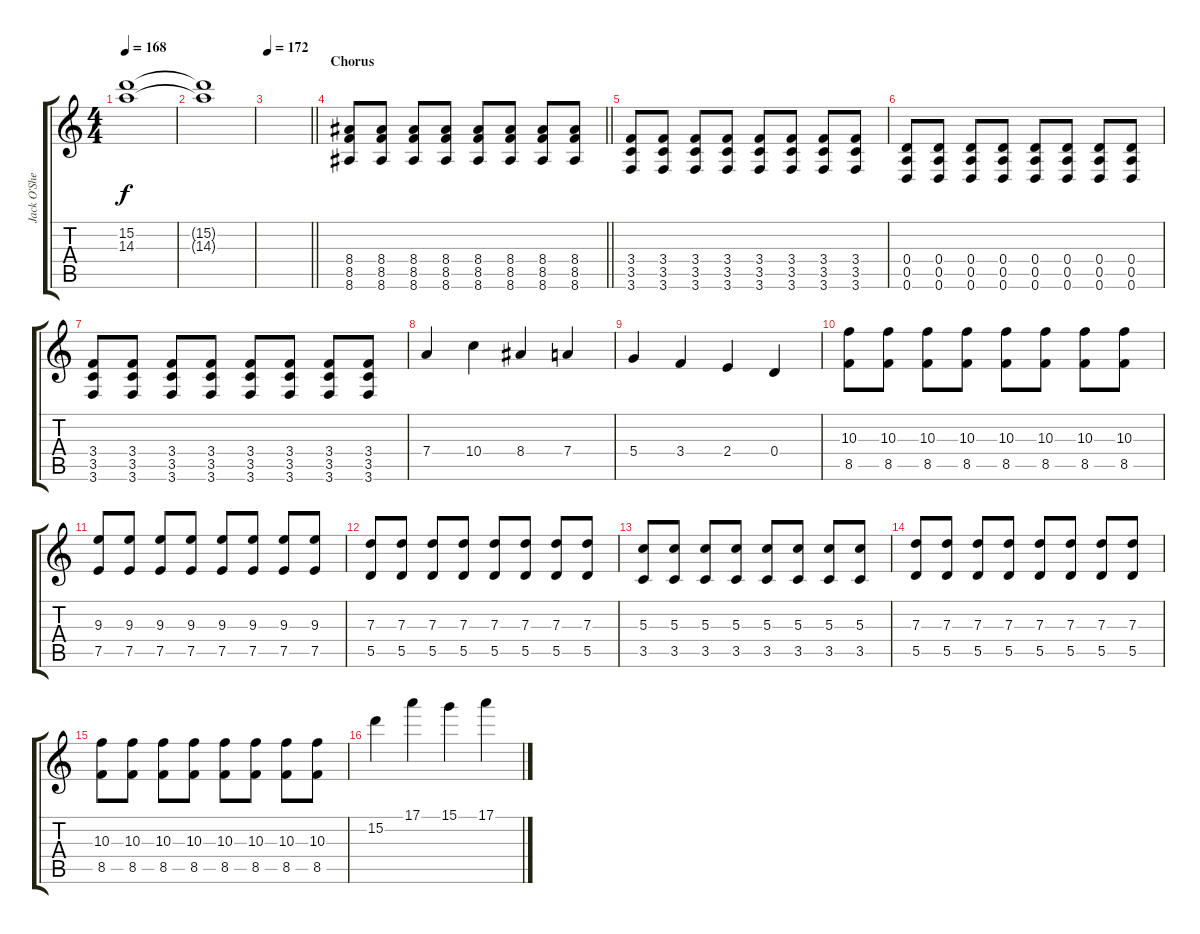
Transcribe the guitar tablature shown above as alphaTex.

\track ("Jack O'Shea" "Jack O'She") {instrument overdrivenguitar}
\staff {score tabs}
\tuning (E4 B3 G3 D3 A2 D2) {hide}
\ts (4 4)
\tempo 168
\clef g2
\ks c
(15.2{t} 14.3{t}).1{dy f} |
(15.2{t} 14.3{t}).1 |
\tempo 172
\barLineRight lightlight
|
\section ("" "Chorus")
\barLineRight lightlight
(8.4 8.5 8.6).8 (8.4 8.5 8.6).8 (8.4 8.5 8.6).8 (8.4 8.5 8.6).8 (8.4 8.5 8.6).8 (8.4 8.5 8.6).8 (8.4 8.5 8.6).8 (8.4 8.5 8.6).8 |
(3.4 3.5 3.6).8 (3.4 3.5 3.6).8 (3.4 3.5 3.6).8 (3.4 3.5 3.6).8 (3.4 3.5 3.6).8 (3.4 3.5 3.6).8 (3.4 3.5 3.6).8 (3.4 3.5 3.6).8 |
(0.4 0.5 0.6).8 (0.4 0.5 0.6).8 (0.4 0.5 0.6).8 (0.4 0.5 0.6).8 (0.4 0.5 0.6).8 (0.4 0.5 0.6).8 (0.4 0.5 0.6).8 (0.4 0.5 0.6).8 |
(3.4 3.5 3.6).8 (3.4 3.5 3.6).8 (3.4 3.5 3.6).8 (3.4 3.5 3.6).8 (3.4 3.5 3.6).8 (3.4 3.5 3.6).8 (3.4 3.5 3.6).8 (3.4 3.5 3.6).8 |
7.4.4 10.4.4 8.4.4 7.4.4 |
5.4.4 3.4.4 2.4.4 0.4.4 |
(10.3 8.5).8 (10.3 8.5).8 (10.3 8.5).8 (10.3 8.5).8 (10.3 8.5).8 (10.3 8.5).8 (10.3 8.5).8 (10.3 8.5).8 |
(9.3 7.5).8 (9.3 7.5).8 (9.3 7.5).8 (9.3 7.5).8 (9.3 7.5).8 (9.3 7.5).8 (9.3 7.5).8 (9.3 7.5).8 |
(7.3 5.5).8 (7.3 5.5).8 (7.3 5.5).8 (7.3 5.5).8 (7.3 5.5).8 (7.3 5.5).8 (7.3 5.5).8 (7.3 5.5).8 |
(5.3 3.5).8 (5.3 3.5).8 (5.3 3.5).8 (5.3 3.5).8 (5.3 3.5).8 (5.3 3.5).8 (5.3 3.5).8 (5.3 3.5).8 |
(7.3 5.5).8 (7.3 5.5).8 (7.3 5.5).8 (7.3 5.5).8 (7.3 5.5).8 (7.3 5.5).8 (7.3 5.5).8 (7.3 5.5).8 |
(10.3 8.5).8 (10.3 8.5).8 (10.3 8.5).8 (10.3 8.5).8 (10.3 8.5).8 (10.3 8.5).8 (10.3 8.5).8 (10.3 8.5).8 |
15.2.4 17.1.4 15.1.4 17.1.4
